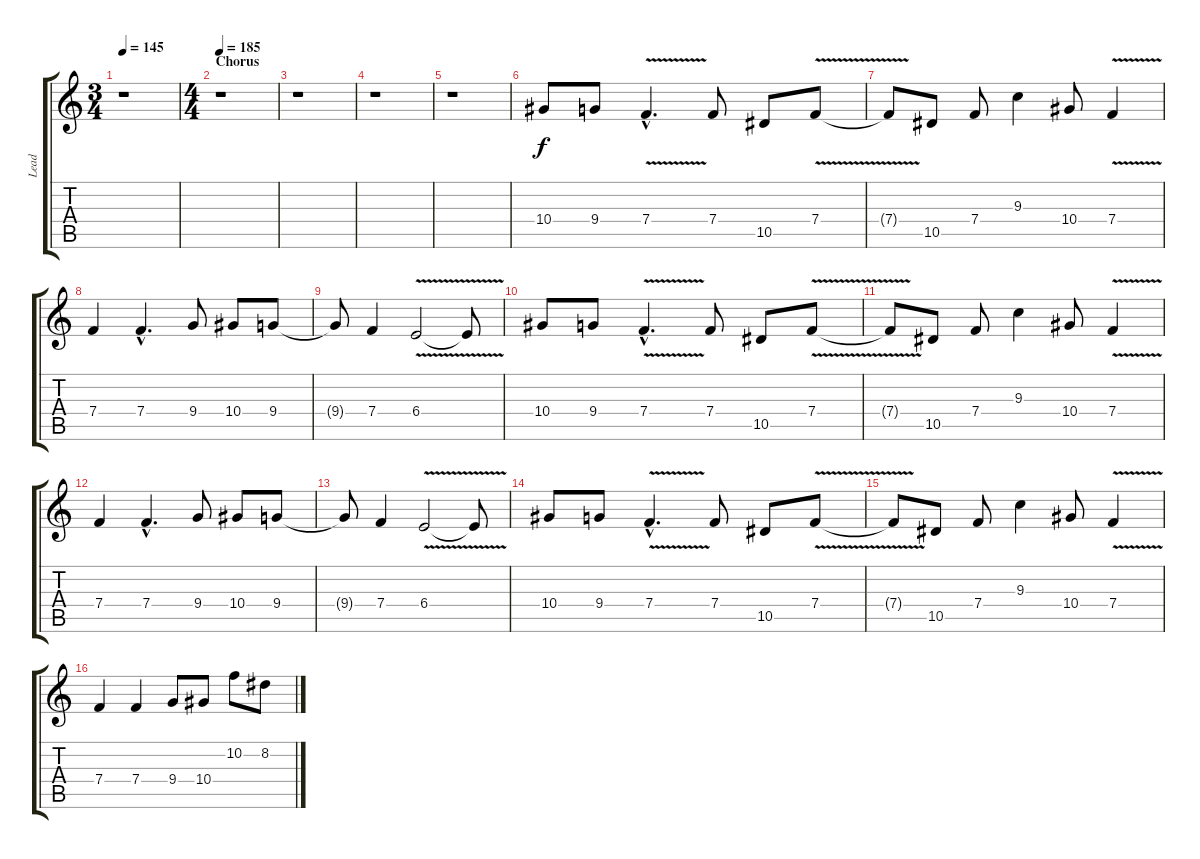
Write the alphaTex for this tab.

\track ("Lead" "Lead") {instrument overdrivenguitar}
\staff {score tabs}
\tuning (C4 G3 Eb3 Bb2 F2 C2) {hide}
\ts (3 4)
\tempo 145
\clef g2
\ks c
r.1{dy f} |
\ts (4 4)
\section ("" "Chorus")
\tempo 185
r.1 |
r.1 |
r.1 |
r.1 |
10.4.8 9.4.8 7.4{v hac}.4{d} 7.4.8 10.5.8 7.4{v}.8 |
7.4{t}.8 10.5.8 7.4.8 9.3.4 10.4.8 7.4{v}.4 |
7.4.4 7.4{hac}.4{d} 9.4.8 10.4.8 9.4.8 |
9.4{t}.8 7.4.4 6.4{v}.2 6.4{t}.8 |
10.4.8 9.4.8 7.4{v hac}.4{d} 7.4.8 10.5.8 7.4{v}.8 |
7.4{t}.8 10.5.8 7.4.8 9.3.4 10.4.8 7.4{v}.4 |
7.4.4 7.4{hac}.4{d} 9.4.8 10.4.8 9.4.8 |
9.4{t}.8 7.4.4 6.4{v}.2 6.4{t}.8 |
10.4.8 9.4.8 7.4{v hac}.4{d} 7.4.8 10.5.8 7.4{v}.8 |
7.4{t}.8 10.5.8 7.4.8 9.3.4 10.4.8 7.4{v}.4 |
7.4.4 7.4.4 9.4.8 10.4.8 10.2.8 8.2.8
